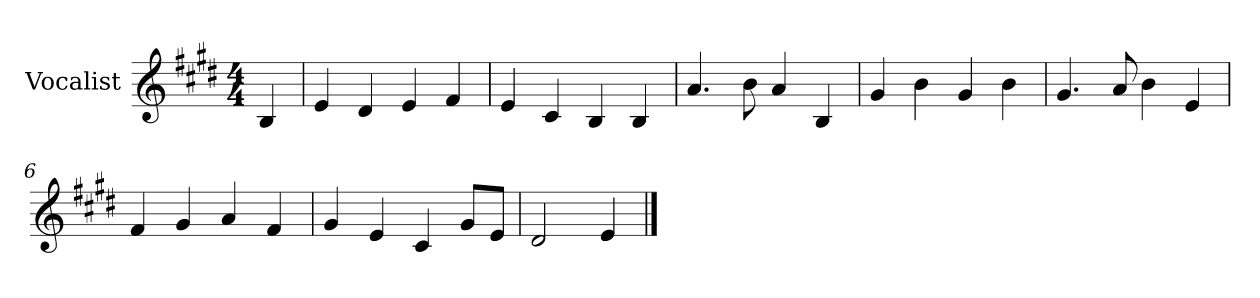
**kern
*part1
*staff1
*I"Vocalist
*k[f#c#g#d#]
*E:
*M4/4
=
4B
=1
4e
4d#
4e
4f#
=2
4e
4c#
4B
4B
=3
4.a
8b
4a
4B
=4
4g#
4b
4g#
4b
=5
4.g#
8a
4b
4e
=6
4f#
4g#
4a
4f#
=7
4g#
4e
4c#
8g#L
8eJ
=8
2d#
4e
==
*-
